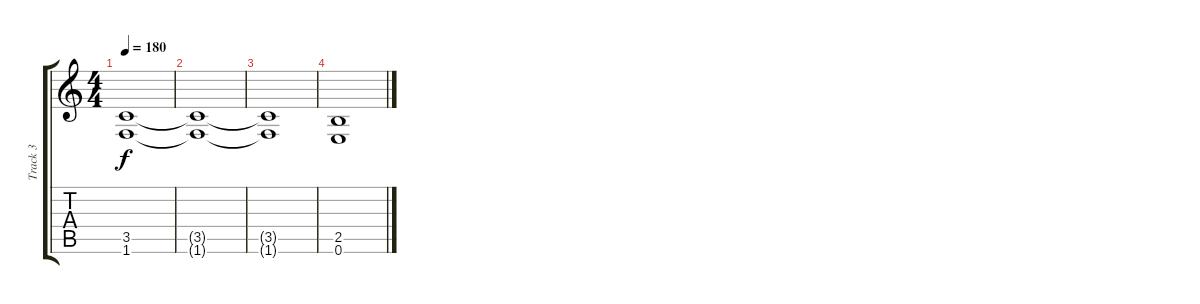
\track ("Track 3" "Track 3") {instrument distortionguitar}
\staff {score tabs}
\tuning (E4 B3 G3 D3 A2 E2) {hide}
\ts (4 4)
\tempo 180
\clef g2
\ks c
(3.5{t} 1.6{t}).1{dy f} |
(3.5{t} 1.6{t}).1 |
(3.5{t} 1.6{t}).1 |
(2.5 0.6).1
